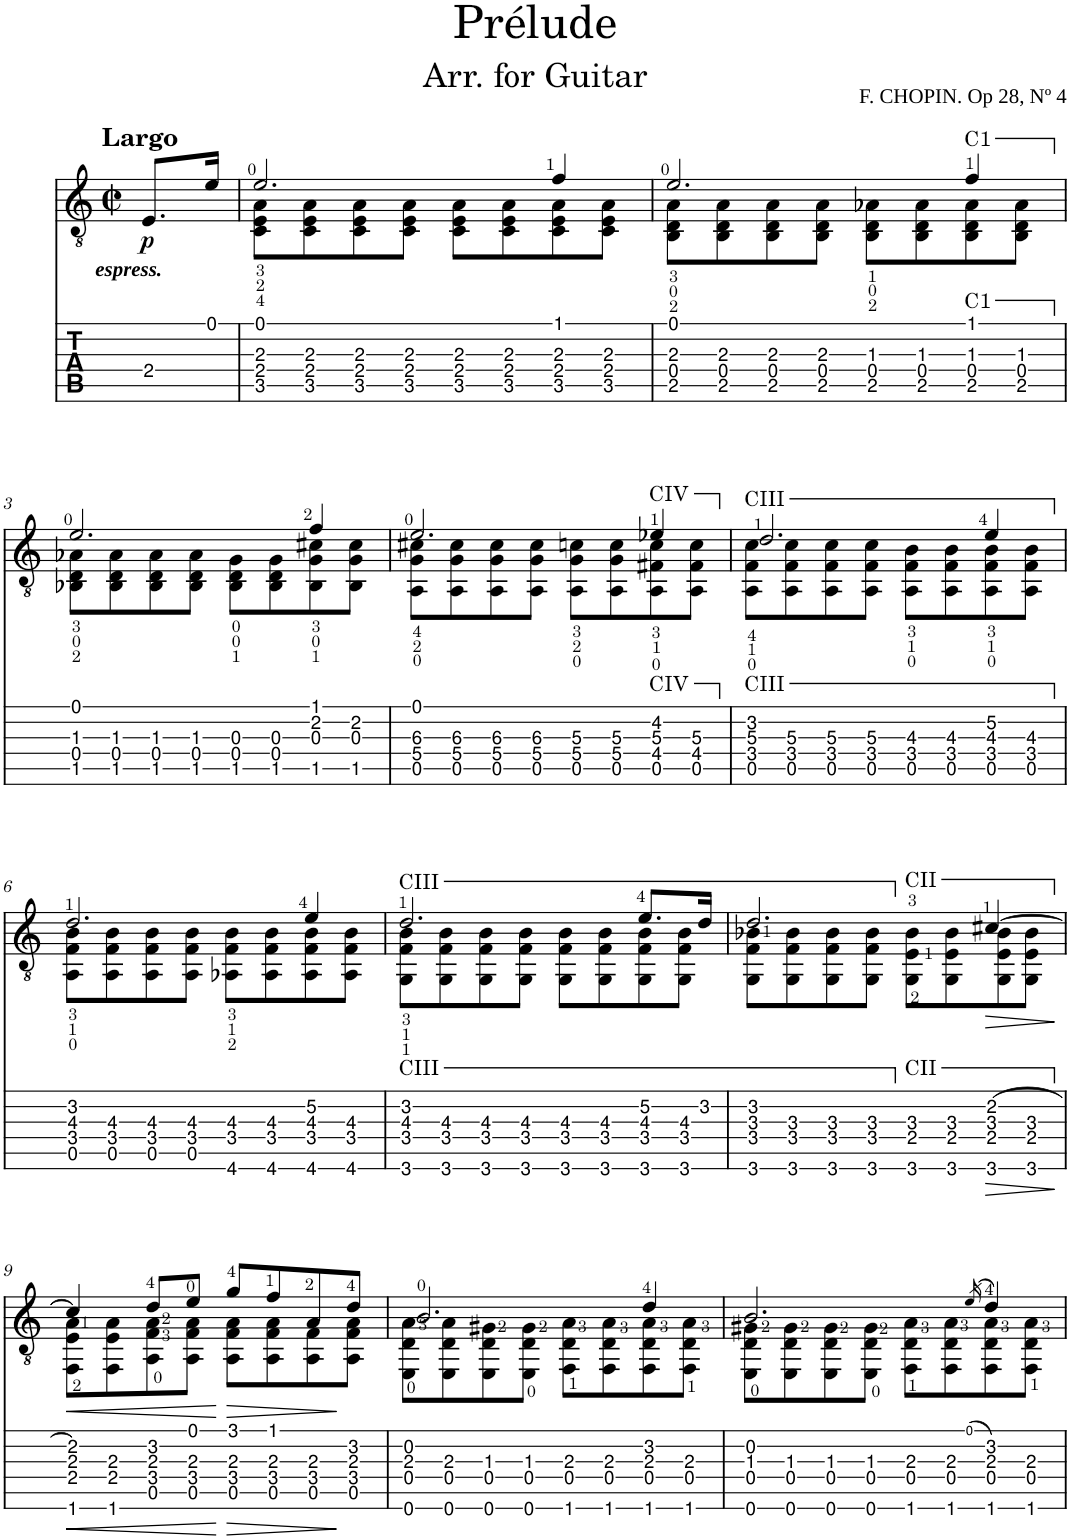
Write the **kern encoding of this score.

**kern	**kern	**dynam
*part1	*part1	*part1
*staff2	*staff1	*staff1/2
*I"Guitar	*	*
*I'Guit.	*	*
*stria6	*	*
*	*clefGv2	*
*k[]	*k[]	*
*M2/2	*M2/2	*
*met(c|)	*met(c|)	*
=	=	=
!	!LO:TX:a:B:t=Largo	!
!	!LO:TX:b:Bi:t=espress.	!
!	!	!LO:DY:b
8.EL	8.E/L	p
16e;<Jk	16e;</Jk	.
=1	=1	=1
*stria6	*	*
*^	*^	*
2.e	8C\ 8E\ 8A\L	2.e/	8C\ 8E\ 8A\L	.
.	8C\ 8E\ 8A\	.	8C\ 8E\ 8A\	.
.	8C\ 8E\ 8A\	.	8C\ 8E\ 8A\	.
.	8C\ 8E\ 8A\J	.	8C\ 8E\ 8A\J	.
.	8C\ 8E\ 8A\L	.	8C\ 8E\ 8A\L	.
.	8C\ 8E\ 8A\	.	8C\ 8E\ 8A\	.
4f	8C\ 8E\ 8A\	4f/	8C\ 8E\ 8A\	.
.	8C\ 8E\ 8A\J	.	8C\ 8E\ 8A\J	.
=2	=2	=2	=2	=2
2.e	8BB\ 8D\ 8A\L	2.e/	8BB\ 8D\ 8A\L	.
.	8BB\ 8D\ 8A\	.	8BB\ 8D\ 8A\	.
.	8BB\ 8D\ 8A\	.	8BB\ 8D\ 8A\	.
.	8BB\ 8D\ 8A\J	.	8BB\ 8D\ 8A\J	.
.	8BB\ 8D\ 8A-\L	.	8BB\ 8D\ 8A-X\L	.
.	8BB\ 8D\ 8A-\	.	8BB\ 8D\ 8A-\	.
!	!	!LO:TX:a:t=C1	!	!
!LO:TX:a:t=C1	!	!	!	!
4f	8BB\ 8D\ 8A-\	4f/	8BB\ 8D\ 8A-\	.
.	8BB\ 8D\ 8A-\J	.	8BB\ 8D\ 8A-\J	.
!!LO:LB:g=z	!!
=3	=3	=3	=3	=3
2.e	8BB-\ 8D\ 8A-\L	2.e/	8BB-X\ 8D\ 8A-X\L	.
.	8BB-\ 8D\ 8A-\	.	8BB-\ 8D\ 8A-\	.
.	8BB-\ 8D\ 8A-\	.	8BB-\ 8D\ 8A-\	.
.	8BB-\ 8D\ 8A-\J	.	8BB-\ 8D\ 8A-\J	.
.	8BB-\ 8D\ 8G\L	.	8BB-\ 8D\ 8G\L	.
.	8BB-\ 8D\ 8G\	.	8BB-\ 8D\ 8G\	.
4f	8BB-\ 8G\ 8c#\	4f/	8BB-\ 8G\ 8c#X\	.
.	8BB-\ 8G\ 8c#\J	.	8BB-\ 8G\ 8c#\J	.
=4	=4	=4	=4	=4
2.e	8AA\ 8G\ 8c#\L	2.e/	8AA\ 8G\ 8c#X\L	.
.	8AA\ 8G\ 8c#\	.	8AA\ 8G\ 8c#\	.
.	8AA\ 8G\ 8c#\	.	8AA\ 8G\ 8c#\	.
.	8AA\ 8G\ 8c#\J	.	8AA\ 8G\ 8c#\J	.
.	8AA\ 8G\ 8c\L	.	8AA\ 8G\ 8cn\L	.
.	8AA\ 8G\ 8c\	.	8AA\ 8G\ 8c\	.
!	!	!LO:TX:a:t=CIV	!	!
!LO:TX:a:t=CIV	!	!	!	!
4e-	8AA\ 8F#\ 8c\	4e-X/	8AA\ 8F#X\ 8c\	.
.	8AA\ 8F#\ 8c\J	.	8AA\ 8F#\ 8c\J	.
=5	=5	=5	=5	=5
!	!	!LO:TX:a:t=CIII	!	!
!LO:TX:a:t=CIII	!	!	!	!
2.d	8AA\ 8F\ 8c\L	2.d/	8AA\ 8F\ 8c\L	.
.	8AA\ 8F\ 8c\	.	8AA\ 8F\ 8c\	.
.	8AA\ 8F\ 8c\	.	8AA\ 8F\ 8c\	.
.	8AA\ 8F\ 8c\J	.	8AA\ 8F\ 8c\J	.
.	8AA\ 8F\ 8B\L	.	8AA\ 8F\ 8B\L	.
.	8AA\ 8F\ 8B\	.	8AA\ 8F\ 8B\	.
4e	8AA\ 8F\ 8B\	4e/	8AA\ 8F\ 8B\	.
.	8AA\ 8F\ 8B\J	.	8AA\ 8F\ 8B\J	.
!!LO:LB:g=z	!!
=6	=6	=6	=6	=6
2.d	8AA\ 8F\ 8B\L	2.d/	8AA\ 8F\ 8B\L	.
.	8AA\ 8F\ 8B\	.	8AA\ 8F\ 8B\	.
.	8AA\ 8F\ 8B\	.	8AA\ 8F\ 8B\	.
.	8AA\ 8F\ 8B\J	.	8AA\ 8F\ 8B\J	.
.	8AA-\ 8F\ 8B\L	.	8AA-X\ 8F\ 8B\L	.
.	8AA-\ 8F\ 8B\	.	8AA-\ 8F\ 8B\	.
4e	8AA-\ 8F\ 8B\	4e/	8AA-\ 8F\ 8B\	.
.	8AA-\ 8F\ 8B\J	.	8AA-\ 8F\ 8B\J	.
=7	=7	=7	=7	=7
!	!	!LO:TX:a:t=CIII	!	!
!LO:TX:a:t=CIII	!	!	!	!
2.d	8GG\ 8F\ 8B\L	2.d/	8GG\ 8F\ 8B\L	.
.	8GG\ 8F\ 8B\	.	8GG\ 8F\ 8B\	.
.	8GG\ 8F\ 8B\	.	8GG\ 8F\ 8B\	.
.	8GG\ 8F\ 8B\J	.	8GG\ 8F\ 8B\J	.
.	8GG\ 8F\ 8B\L	.	8GG\ 8F\ 8B\L	.
.	8GG\ 8F\ 8B\	.	8GG\ 8F\ 8B\	.
8.eL	8GG\ 8F\ 8B\	8.e/L	8GG\ 8F\ 8B\	.
.	8GG\ 8F\ 8B\J	.	8GG\ 8F\ 8B\J	.
16dJk	.	16d/Jk	.	.
=8	=8	=8	=8	=8
2.d	8GG\ 8F\ 8B-\L	2.d/	8GG\ 8F\ 8B-X\L	.
.	8GG\ 8F\ 8B-\	.	8GG\ 8F\ 8B-\	.
.	8GG\ 8F\ 8B-\	.	8GG\ 8F\ 8B-\	.
.	8GG\ 8F\ 8B-\J	.	8GG\ 8F\ 8B-\J	.
!	!	!	!LO:TX:a:t=CII	!
!	!LO:TX:a:t=CII	!	!	!
.	8GG\ 8E\ 8B-\L	.	8GG\ 8E\ 8B-\L	.
.	8GG\ 8E\ 8B-\	.	8GG\ 8E\ 8B-\	.
!	!	!	!	!LO:HP:b
[4c#	8GG\ 8E\ 8B-\	[4c#X/	8GG\ 8E\ 8B-\	>
.	8GG\ 8E\ 8B-\J	.	8GG\ 8E\ 8B-\J	.
*v	*v	*	*	*
*	*v	*v	*
.	.	]
!!LO:LB:g=z
=9	=9	=9
*^	*	*
!	!	!	!LO:HP:b
*	*	*^	*
4c#]	8FF\ 8E\ 8A\L	4c#/]	8FF\ 8E\ 8A\L	<
.	8FF\ 8E\ 8A\	.	8FF\ 8E\ 8A\	.
8dL	8AA\ 8F\ 8A\	8d/L	8AA\ 8F\ 8A\	.
8eJ	8AA\ 8F\ 8A\J	8e/J	8AA\ 8F\ 8A\J	.
!	!	!	!	!LO:HP:n=1:b
8gL	8AA\ 8F\ 8A\L	8g/L	8AA\ 8F\ 8A\L	[ >
8f	8AA\ 8F\ 8A\	8f/	8AA\ 8F\ 8A\	.
8A	8AA\ 8F\	8A/	8AA\ 8F\	.
8dJ	8AA\ 8F\ 8A\J	8d/J	8AA\ 8F\ 8A\J	]
=10	=10	=10	=10	=10
2.B	8EE\ 8D\ 8A\L	2.B/	8EE\ 8D\ 8A\L	.
.	8EE\ 8D\ 8A\	.	8EE\ 8D\ 8A\	.
.	8EE\ 8D\ 8G#\	.	8EE\ 8D\ 8G#X\	.
.	8EE\ 8D\ 8G#\J	.	8EE\ 8D\ 8G#\J	.
.	8FF\ 8D\ 8A\L	.	8FF\ 8D\ 8A\L	.
.	8FF\ 8D\ 8A\	.	8FF\ 8D\ 8A\	.
4d	8FF\ 8D\ 8A\	4d/	8FF\ 8D\ 8A\	.
.	8FF\ 8D\ 8A\J	.	8FF\ 8D\ 8A\J	.
=11	=11	=11	=11	=11
2.B	8EE\ 8D\ 8G#\L	2.B/	8EE\ 8D\ 8G#X\L	.
.	8EE\ 8D\ 8G#\	.	8EE\ 8D\ 8G#\	.
.	8EE\ 8D\ 8G#\	.	8EE\ 8D\ 8G#\	.
.	8EE\ 8D\ 8G#\J	.	8EE\ 8D\ 8G#\J	.
.	8FF\ 8D\ 8A\L	.	8FF\ 8D\ 8A\L	.
.	8FF\ 8D\ 8A\	.	8FF\ 8D\ 8A\	.
qe	.	(16qe/	.	.
4d	8FF\ 8D\ 8A\	4d/)	8FF\ 8D\ 8A\	.
.	8FF\ 8D\ 8A\J	.	8FF\ 8D\ 8A\J	.
*v	*v	*	*	*
*	*v	*v	*
=	=	=
*-	*-	*-
